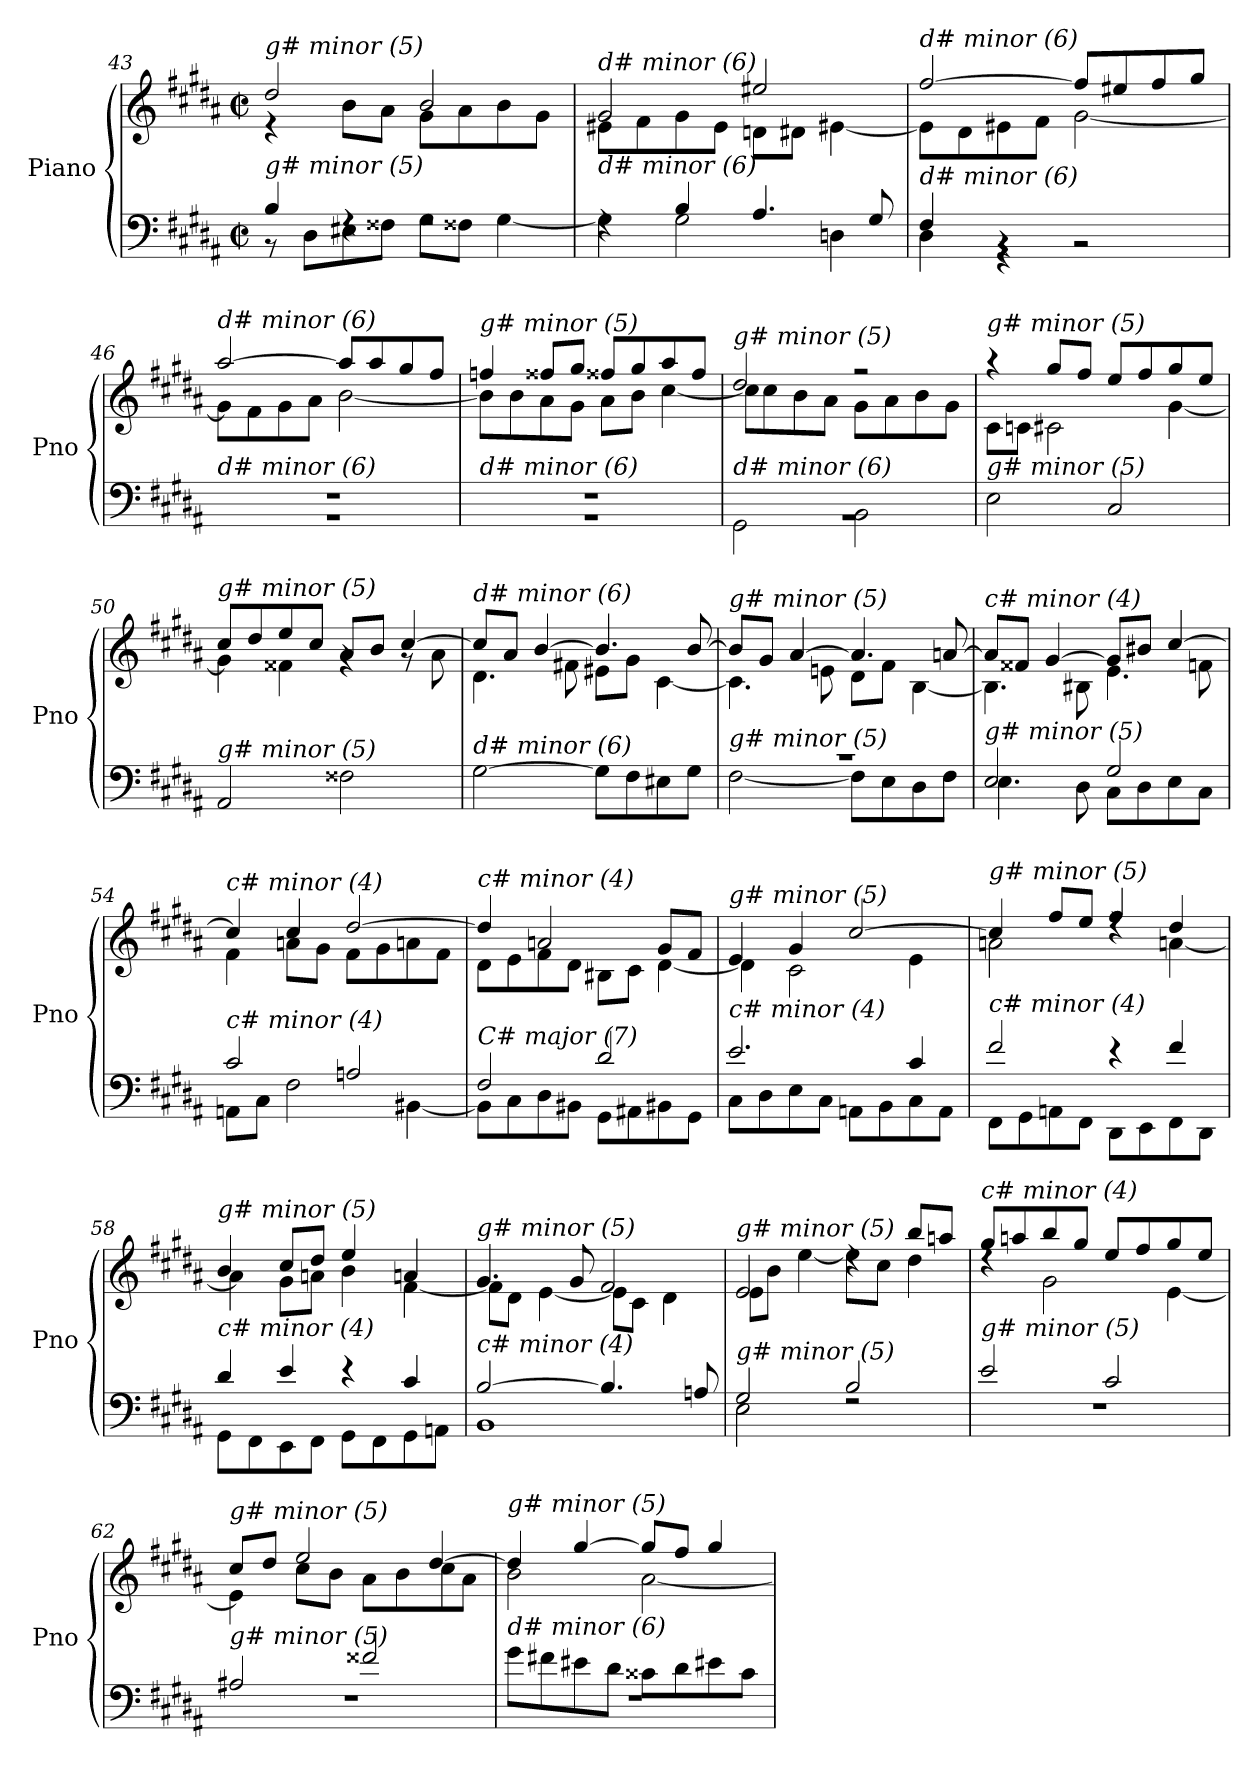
**kern	**kern
*part1	*part1
*staff2	*staff1
*I"Piano	*
*I'Pno	*
*clefF4	*clefG2
*k[f#c#g#d#a#]	*k[f#c#g#d#a#]
*M2/2	*M2/2
*met(c|)	*met(c|)
=43	=43
*^	*^
!	!	!LO:TX:i:t=g# minor (5)	!
!LO:TX:i:t=g# minor (5)	!	!	!
4B/	8r	2dd#/	4r
.	8D#\L	.	.
4rF	8E#Xi\	.	8b\L
.	8F##X\J	.	8a#\J
2rF	8G#\L	2b/	8g#\L
.	8F##X\J	.	8a#\
.	[4G#\	.	8b\
.	.	.	8g#\J
=44	=44	=44	=44
!	!	!LO:TX:i:t=d# minor (6)	!
!LO:TX:i:t=d# minor (6)	!	!	!
4rF	4G#\]	2g#/	8e#X\L
.	.	.	8f#\
4B/	2G#\	.	8g#\
.	.	.	8e#\J
4.A#/	.	2ee#X/	8dnj\L
.	.	.	8d#\J
.	4Dnj\	.	[4e#X\
8G#/	.	.	.
=45	=45	=45	=45
!	!	!LO:TX:i:t=d# minor (6)	!
!LO:TX:i:t=d# minor (6)	!	!	!
4F#/	4D#\	[2ff#/	8e#\L]
.	.	.	8d#\
4rBB	4r	.	8e#X\
.	.	.	8f#\J
2rBB	2r	8ff#/L]	[2g#\
.	.	8ee#X/	.
.	.	8ff#/	.
.	.	8gg#/J	.
=46	=46	=46	=46
!	!	!LO:TX:i:t=d# minor (6)	!
!LO:TX:i:t=d# minor (6)	!	!	!
1rBB	1rF	[2aa#/	8g#\L]
.	.	.	8f#\
.	.	.	8g#\
.	.	.	8a#\J
.	.	8aa#/L]	[2b\
.	.	8aa#/	.
.	.	8gg#/	.
.	.	8ff#/J	.
!!LO:LB:g=z	!!
=47	=47	=47	=47
!	!	!LO:TX:i:t=g# minor (5)	!
!LO:TX:i:t=d# minor (6)	!	!	!
1rBB	1rF	4ffnj/	8b\L]
.	.	.	8b\
.	.	8ff##X/L	8a#\
.	.	8gg#/J	8g#\J
.	.	8ff##X/L	8a#\L
.	.	8gg#/	8b\J
.	.	8aa#/	[4cc#\
.	.	8ff##/J	.
=48	=48	=48	=48
!	!	!LO:TX:i:t=g# minor (5)	!
!LO:TX:i:t=d# minor (6)	!	!	!
1rBB	2GG#\	2dd#/	8cc#\L]
.	.	.	8cc#\
.	.	.	8b\
.	.	.	8a#\J
.	2BB\	2r	8g#\L
.	.	.	8a#\
.	.	.	8b\
.	.	.	8g#\J
*v	*v	*	*
=49	=49	=49
!	!LO:TX:i:t=g# minor (5)	!
!LO:TX:i:t=g# minor (5)	!	!
2E\	4r	8c#\L
.	.	8cnj\J
.	8gg#/L	2c#\
.	8ff#/J	.
2C#/	8ee/L	.
.	8ff#/	.
.	8gg#/	[4g#\
.	8ee/J	.
=50	=50	=50
!	!LO:TX:i:t=g# minor (5)	!
!LO:TX:i:t=g# minor (5)	!	!
2AA#/	8cc#/L	4g#\]
.	8dd#/	.
.	8ee/	4f##X\
.	8cc#/J	.
2F##X\	8a#/L	4rg
.	8b/J	.
.	[4cc#/	8rg
.	.	8a#\
=51	=51	=51
!	!LO:TX:i:t=d# minor (6)	!
!LO:TX:i:t=d# minor (6)	!	!
[2G#\	8cc#/L]	4.d#\
.	8a#/J	.
.	[4b/	.
.	.	8f#X\
8G#\L]	4.b/]	8e#X\L
8F#\	.	8g#\J
8E#X\	.	[4c#\
8G#\J	[8b/	.
!!LO:LB:g=z	!!
=52	=52	=52
*^	*	*
!	!	!LO:TX:i:t=g# minor (5)	!
!LO:TX:i:t=g# minor (5)	!	!	!
1r	[2F#\	8b/L]	4.c#\]
.	.	8g#/J	.
.	.	[4a#/	.
.	.	.	8en\
.	8F#\L]	4.a#/]	8d#\L
.	8E\	.	8f#\J
.	8D#\	.	[4B\
.	8F#\J	[8an/	.
=53	=53	=53	=53
!	!	!LO:TX:i:t=c# minor (4)	!
!LO:TX:i:t=g# minor (5)	!	!	!
2E/	4.E\	8a/L]	4.B\]
.	.	8f##X/J	.
.	.	[4g#/	.
.	8D#\	.	8B#X\
2G#/	8C#\L	8g#/L]	4.e\
.	8D#\	8b#X/J	.
.	8E\	[4cc#/	.
.	8C#\J	.	8fnj\
=54	=54	=54	=54
!	!	!LO:TX:i:t=c# minor (4)	!
!LO:TX:i:t=c# minor (4)	!	!	!
2c#/	8AAn\L	4cc#/]	4f#\
.	8C#\J	.	.
.	2F#\	4cc#/	8an\L
.	.	.	8g#\J
2An/	.	[2dd#/	8f#\L
.	.	.	8g#\
.	[4BB#X\	.	8an\
.	.	.	8f#\J
=55	=55	=55	=55
!	!	!LO:TX:i:t=c# minor (4)	!
!LO:TX:i:t=C# major (7)	!	!	!
2F#/	8BB#\L]	4dd#/]	8d#\L
.	8C#\	.	8e\
.	8D#\	2an/	8f#\
.	8BB#X\J	.	8d#\J
2d#/	8GG#\L	.	8B#X\L
.	8AA#X\	.	8c#\J
.	8BB#X\	8g#/L	[4d#\
.	8GG#\J	8f#/J	.
!!LO:PB:g=z	!!
=56	=56	=56	=56
!	!	!LO:TX:i:t=g# minor (5)	!
!LO:TX:i:t=c# minor (4)	!	!	!
2.e/	8C#\L	4e/	4d#\]
.	8D#\	.	.
.	8E\	4g#/	2c#\
.	8C#\J	.	.
.	8AAn\L	[2cc#/	.
.	8BB\	.	.
4c#/	8C#\	.	4e\
.	8AA\J	.	.
=57	=57	=57	=57
!	!	!LO:TX:i:t=g# minor (5)	!
!LO:TX:i:t=c# minor (4)	!	!	!
2f#/	8FF#\L	4cc#/]	2an\
.	8GG#\	.	.
.	8AAn\	8ff#/L	.
.	8FF#\J	8ee/J	.
4r	8DD#\L	4ff#/	4rdd
.	8EE\	.	.
4f#/	8FF#\	4dd#/	[4an\
.	8DD#\J	.	.
=58	=58	=58	=58
!	!	!LO:TX:i:t=g# minor (5)	!
!LO:TX:i:t=c# minor (4)	!	!	!
4d#/	8GG#\L	4b/	4a\]
.	8FF#\	.	.
4e/	8EE\	8cc#/L	8g#\L
.	8FF#\J	8dd#/J	8an\J
4r	8GG#\L	4ee/	4b\
.	8FF#\	.	.
4c#/	8GG#\	4an/	[4f#\
.	8AAn\J	.	.
=59	=59	=59	=59
!	!	!LO:TX:i:t=g# minor (5)	!
!LO:TX:i:t=c# minor (4)	!	!	!
[2B/	1BB	4.g#/	8f#\L]
.	.	.	8d#\J
.	.	.	[4e\
.	.	8g#/	.
4.B/]	.	2f#/	8e\L]
.	.	.	8c#\J
.	.	.	4d#\
8An/	.	.	.
!!LO:LB:g=z	!!
=60	=60	=60	=60
!	!	!LO:TX:i:t=g# minor (5)	!
!LO:TX:i:t=g# minor (5)	!	!	!
2G#/	2E\	2e/	8e\L
.	.	.	8b\J
.	.	.	[4ee\
2B/	2rF	4rdd	8ee\L]
.	.	.	8cc#\J
.	.	8bb/L	4dd#\
.	.	8aan/J	.
=61	=61	=61	=61
!	!	!LO:TX:i:t=c# minor (4)	!
!LO:TX:i:t=g# minor (5)	!	!	!
2e/	1rF	8gg#/L	4rdd
.	.	8aan/	.
.	.	8bb/	2g#\
.	.	8gg#/J	.
2c#/	.	8ee/L	.
.	.	8ff#/	.
.	.	8gg#/	[4e\
.	.	8ee/J	.
=62	=62	=62	=62
!	!	!LO:TX:i:t=g# minor (5)	!
!LO:TX:i:t=g# minor (5)	!	!	!
2A#X/	1rF	8cc#/L	4e\]
.	.	8dd#/J	.
.	.	2ee/	8cc#\L
.	.	.	8b\J
2f##X/	.	.	8a#\L
.	.	.	8b\
.	.	[4dd#/	8cc#\
.	.	.	8a#\J
=63	=63	=63	=63
!	!	!LO:TX:i:t=g# minor (5)	!
!LO:TX:i:t=d# minor (6)	!	!	!
8g#\L	1rF	4dd#/]	2b\
8f#X\	.	.	.
8e#X\	.	[4gg#/	.
8d#\J	.	.	.
8c##X\L	.	8gg#/L]	[2a#\
8d#\	.	8ff#/J	.
8e#X\	.	4gg#/	.
8c##\J	.	.	.
*v	*v	*	*
*	*v	*v
=	=
*-	*-
